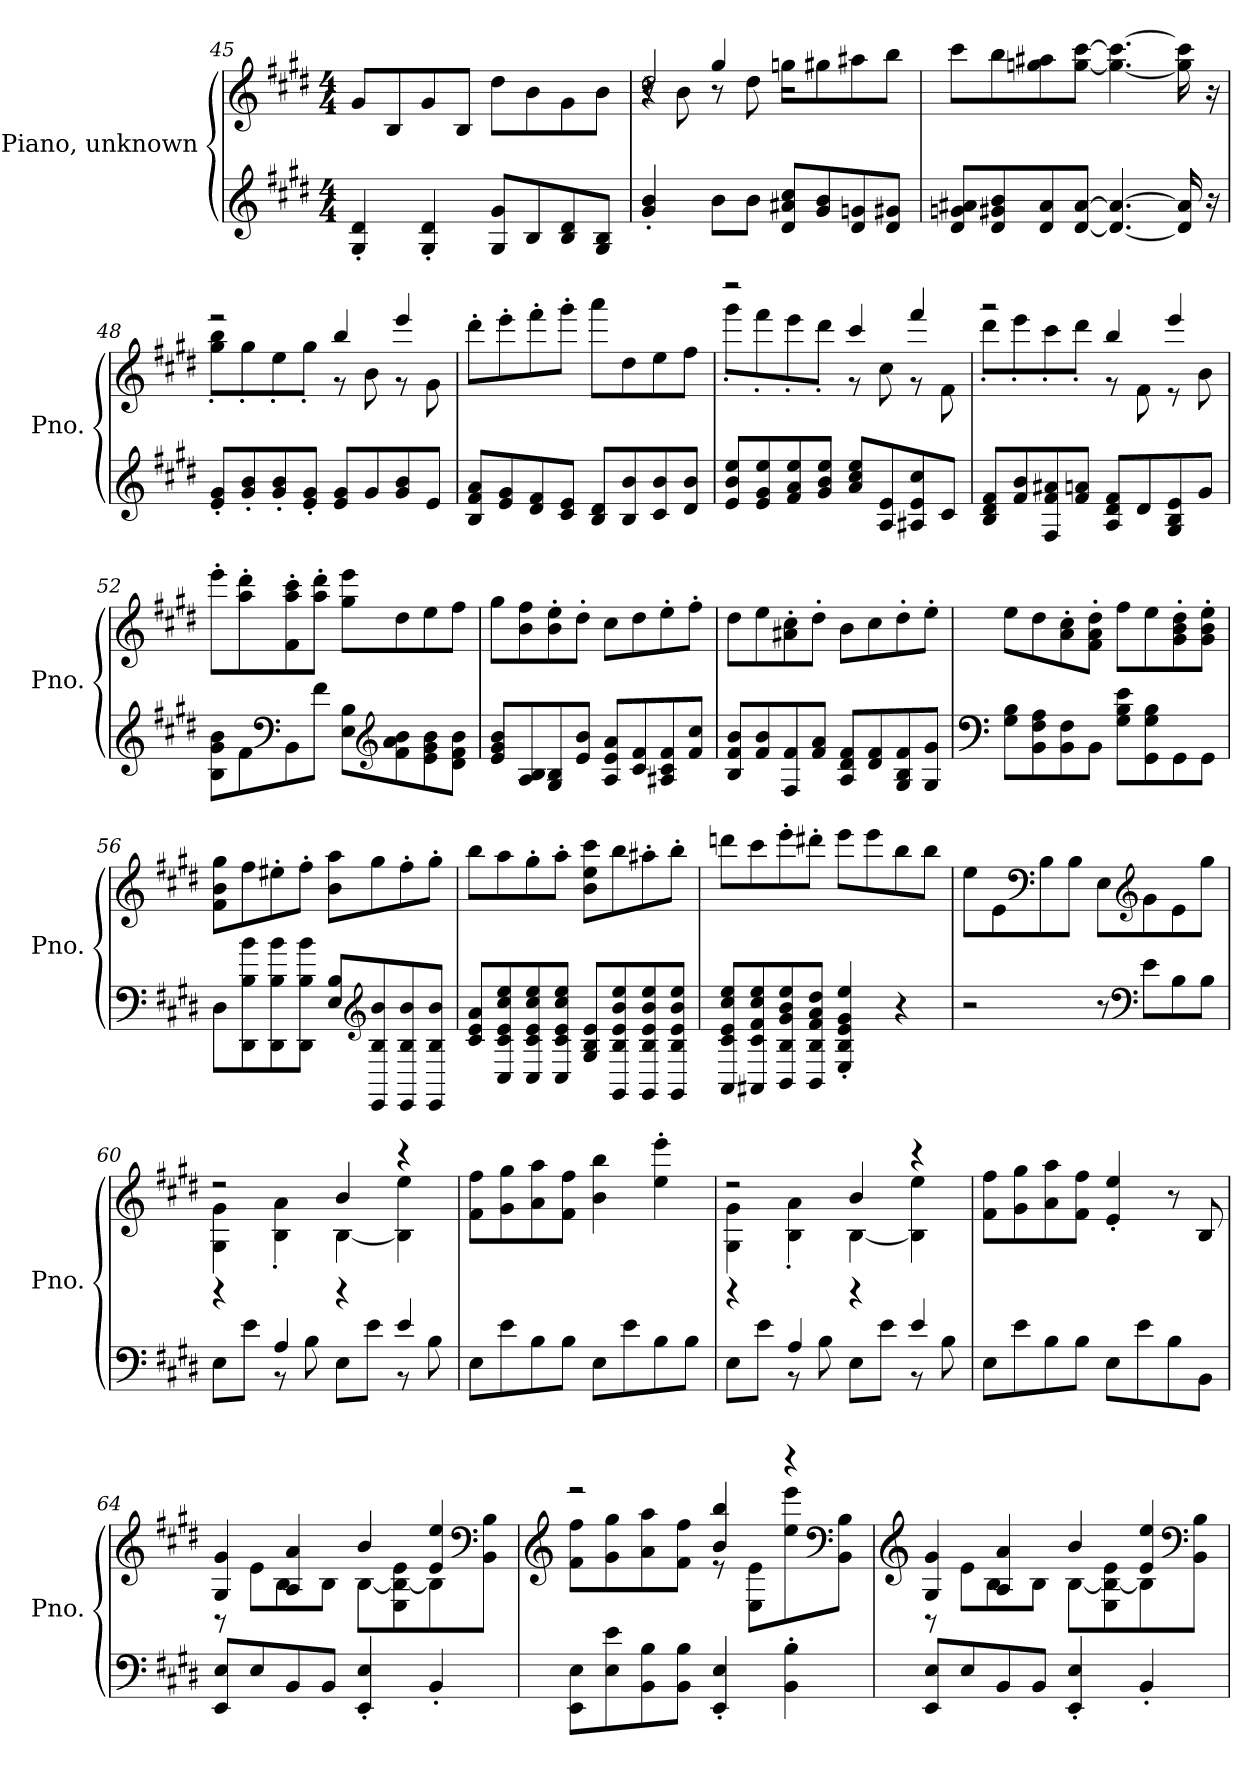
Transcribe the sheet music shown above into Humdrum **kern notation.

**kern	**kern
*part1	*part1
*staff2	*staff1
*I"Piano, unknown	*
*I'Pno.	*
*clefG2	*clefG2
*k[f#c#g#d#]	*k[f#c#g#d#]
*M4/4	*M4/4
=45	=45
4G#/' 4d#/'	8g#/L
.	8B/
4G#/' 4d#/'	8g#/
.	8B/J
8G#/ 8g#/L	8dd#\L
8B/	8b\
8B/ 8d#/	8g#\
8G#/ 8B/J	8b\J
=46	=46
*	*^
*	*	*^
4g#/' 4b/'	4r	8r	2dd#/
.	.	8b\	.
8b\L	4gg#/	8r	.
8b\J	.	8dd#\	.
8d#/ 8a#X/ 8cc#/L	2r	8ggn\L	2r
8g#/ 8b/	.	8gg#X\	.
8d#/ 8gn/	.	8aa#X\	.
8d#/ 8g#X/J	.	8bb\J	.
*	*v	*v	*v
!!LO:LB:g=z
=47	=47
8d#/ 8gn/ 8a#X/L	8ccc#\L
8d#/ 8g#X/ 8b/	8bb\
8d#/ 8a#/	8ggn\ 8aa#X\
[8d#/ [8a#/J	[8gg\ [8ccc#\J
4.d#/_ 4.a#/_	4.gg\_ 4.ccc#\_
16d#/] 16a#/]	16gg\] 16ccc#\]
16r	16r
=48	=48
*	*^
8e/' 8g#/'L	2r	8gg#\' 8bb\'L
8g#/' 8b/'	.	8gg#'\
8g#/' 8b/'	.	8ee'\
8e/' 8g#/'J	.	8gg#'\J
8e/ 8g#/L	4bb/	8r
8g#/	.	8b\
8g#/ 8b/	4eee/	8r
8e/J	.	8g#\
*	*v	*v
=49	=49
8B/ 8f#/ 8a/L	8ddd#'\L
8e/ 8g#/	8eee'\
8d#/ 8f#/	8fff#'\
8c#/ 8e/J	8ggg#'\J
8B/ 8d#/L	8aaa\L
8B/ 8b/	8dd#\
8c#/ 8b/	8ee\
8d#/ 8b/J	8ff#\J
!!LO:LB:g=z
=50	=50
*	*^
8e/ 8b/ 8ee/L	2r	8ggg#'\L
8e/ 8g#/ 8ee/	.	8fff#'\
8f#/ 8a/ 8ee/	.	8eee'\
8g#/ 8b/ 8ee/J	.	8ddd#'\J
8a/ 8cc#/ 8ee/L	4ccc#/	8r
8A/ 8e/	.	8cc#\
8A#X/ 8e/ 8cc#/	4fff#/	8r
8c#/J	.	8f#\
=51	=51	=51
8B/ 8d#/ 8f#/L	2r	8ddd#'\L
8f#/ 8b/	.	8eee'\
8F#/ 8f#/ 8a#X/	.	8ccc#'\
8f#/ 8an/J	.	8ddd#'\J
8A/ 8d#/ 8f#/L	4bb/	8r
8d#/	.	8f#\
8G#/ 8B/ 8e/	4eee/	8r
8g#/J	.	8b\
*	*v	*v
=52	=52
8B\ 8g#\ 8b\L	8eee'\L
8f#\	8aa\' 8ddd#\'
*clefF4	*
8BB\	8f#\' 8aa\' 8ccc#\'
8f#\J	8aa\' 8ddd#\'J
8E\ 8B\L	8gg#\ 8eee\L
*clefG2	*
8f#\ 8a\ 8b\	8dd#\
8e\ 8g#\ 8b\	8ee\
8d#\ 8f#\ 8b\J	8ff#\J
!!LO:LB:g=z
=53	=53
8e/ 8g#/ 8b/L	8gg#\L
8A/ 8B/	8b\ 8ff#\
8G#/ 8B/	8b\' 8ee\'
8e/ 8b/J	8dd#'\J
8A/ 8e/ 8a/L	8cc#\L
8c#/ 8f#/	8dd#\
8A#X/ 8c#/ 8f#/	8ee'\
8f#/ 8cc#/J	8ff#'\J
=54	=54
8B/ 8f#/ 8b/L	8dd#\L
8f#/ 8b/	8ee\
8F#/ 8f#/	8a#X\' 8cc#\'
8f#/ 8a/J	8dd#'\J
8A/ 8d#/ 8f#/L	8b\L
8d#/ 8f#/	8cc#\
8G#/ 8B/ 8f#/	8dd#'\
8G#/ 8g#/J	8ee'\J
=55	=55
*clefF4	*
8G#\ 8B\L	8ee\L
8BB\ 8F#\ 8A\	8dd#\
8BB\ 8F#\	8a\' 8cc#\'
8BB\J	8f#\' 8a\' 8dd#\'J
8G#\ 8B\ 8e\L	8ff#\L
8GG#\ 8G#\ 8B\	8ee\
8GG#\	8g#\' 8b\' 8dd#\'
8GG#\J	8g#\' 8b\' 8ee\'J
=56	=56
8D#\L	8f#\ 8b\ 8gg#\L
8DD#\ 8B\ 8b\	8ff#\
8DD#\ 8B\ 8b\	8ee#X'\
8DD#\ 8B\ 8b\J	8ff#'\J
8E/ 8B/L	8b\ 8aa\L
*clefG2	*
8EE/ 8B/ 8b/	8gg#\
8EE/ 8B/ 8b/	8ff#'\
8EE/ 8B/ 8b/J	8gg#'\J
!!LO:LB:g=z
=57	=57
8c#/ 8e/ 8a/L	8bb\L
8C#/ 8c#/ 8e/ 8cc#/ 8ee/	8aa\
8C#/ 8c#/ 8e/ 8cc#/ 8ee/	8gg#'\
8C#/ 8c#/ 8e/ 8cc#/ 8ee/J	8aa'\J
8G#/ 8B/ 8e/L	8b\ 8ee\ 8ccc#\L
8GG#/ 8B/ 8e/ 8b/ 8ee/	8bb\
8GG#/ 8B/ 8e/ 8b/ 8ee/	8aa#X'\
8GG#/ 8B/ 8e/ 8b/ 8ee/J	8bb'\J
=58	=58
8AA/ 8c#/ 8e/ 8cc#/ 8ee/L	8dddn\L
8AA#X/ 8c#/ 8f#/ 8cc#/ 8ee/	8ccc#\
8BB/ 8B/ 8g#/ 8b/ 8ee/	8eee'\
8BB/ 8B/ 8f#/ 8a/ 8dd#/J	8ddd#X'\J
4E/' 4B/' 4e/' 4g#/' 4ee/'	8eee\L
.	8eee\
4r	8bb\
.	8bb\J
=59	=59
2r	8ee\L
.	8e\
*	*clefF4
.	8B\
.	8B\J
8r	8E\L
*clefF4	*clefG2
8e\L	8g#\
8B\	8e\
8B\J	8gg#\J
!!LO:LB:g=z
=60	=60
*^	*^
4r	8E\L	2r	4G#\ 4g#\
.	8e\J	.	.
4A/	8r	.	4B\' 4a\'
.	8B\	.	.
4r	8E\L	4b/	[4B\
.	8e\J	.	.
4e/	8r	4r	4B\] 4ee\
.	8B\	.	.
*v	*v	*	*
*	*v	*v
=61	=61
8E\L	8f#\ 8ff#\L
8e\	8g#\ 8gg#\
8B\	8a\ 8aa\
8B\J	8f#\ 8ff#\J
8E\L	4b\ 4bb\
8e\	.
8B\	4ee\' 4eee\'
8B\J	.
=62	=62
*^	*^
4r	8E\L	2r	4G#\ 4g#\
.	8e\J	.	.
4A/	8r	.	4B\' 4a\'
.	8B\	.	.
4r	8E\L	4b/	[4B\
.	8e\J	.	.
4e/	8r	4r	4B\] 4ee\
.	8B\	.	.
*v	*v	*	*
*	*v	*v
=63	=63
8E\L	8f#\ 8ff#\L
8e\	8g#\ 8gg#\
8B\	8a\ 8aa\
8B\J	8f#\ 8ff#\J
8E\L	4e/' 4ee/'
8e\	.
8B\	8r
8BB\J	8B/
!!LO:PB:g=z
=64	=64
*	*^
8EE/ 8E/L	4G#/ 4g#/	8r
8E/	.	8e\L
8BB/	4A/ 4a/	8B\
8BB/J	.	8B\J
4EE/' 4E/'	4b/	[8B\L
.	.	8E\ 8B\_ 8e\
4BB'/	4e/ 4ee/	8B\]
*	*clefF4	*
.	.	8BB\ 8B\J
=65	=65	=65
*	*clefG2	*
8EE\ 8E\L	2r	8f#\ 8ff#\L
8E\ 8e\	.	8g#\ 8gg#\
8BB\ 8B\	.	8a\ 8aa\
8BB\ 8B\J	.	8f#\ 8ff#\J
4EE/' 4E/'	4b/ 4bb/	8r
.	.	8E\ 8e\L
4BB\' 4B\'	4r	8ee\ 8eee\
*	*clefF4	*
.	.	8BB\ 8B\J
=66	=66	=66
*	*clefG2	*
8EE/ 8E/L	4G#/ 4g#/	8r
8E/	.	8e\L
8BB/	4A/ 4a/	8B\
8BB/J	.	8B\J
4EE/' 4E/'	4b/	[8B\L
.	.	8E\ 8B\_ 8e\
4BB'/	4e/ 4ee/	8B\]
*	*clefF4	*
.	.	8BB\ 8B\J
*	*v	*v
=	=
*-	*-
